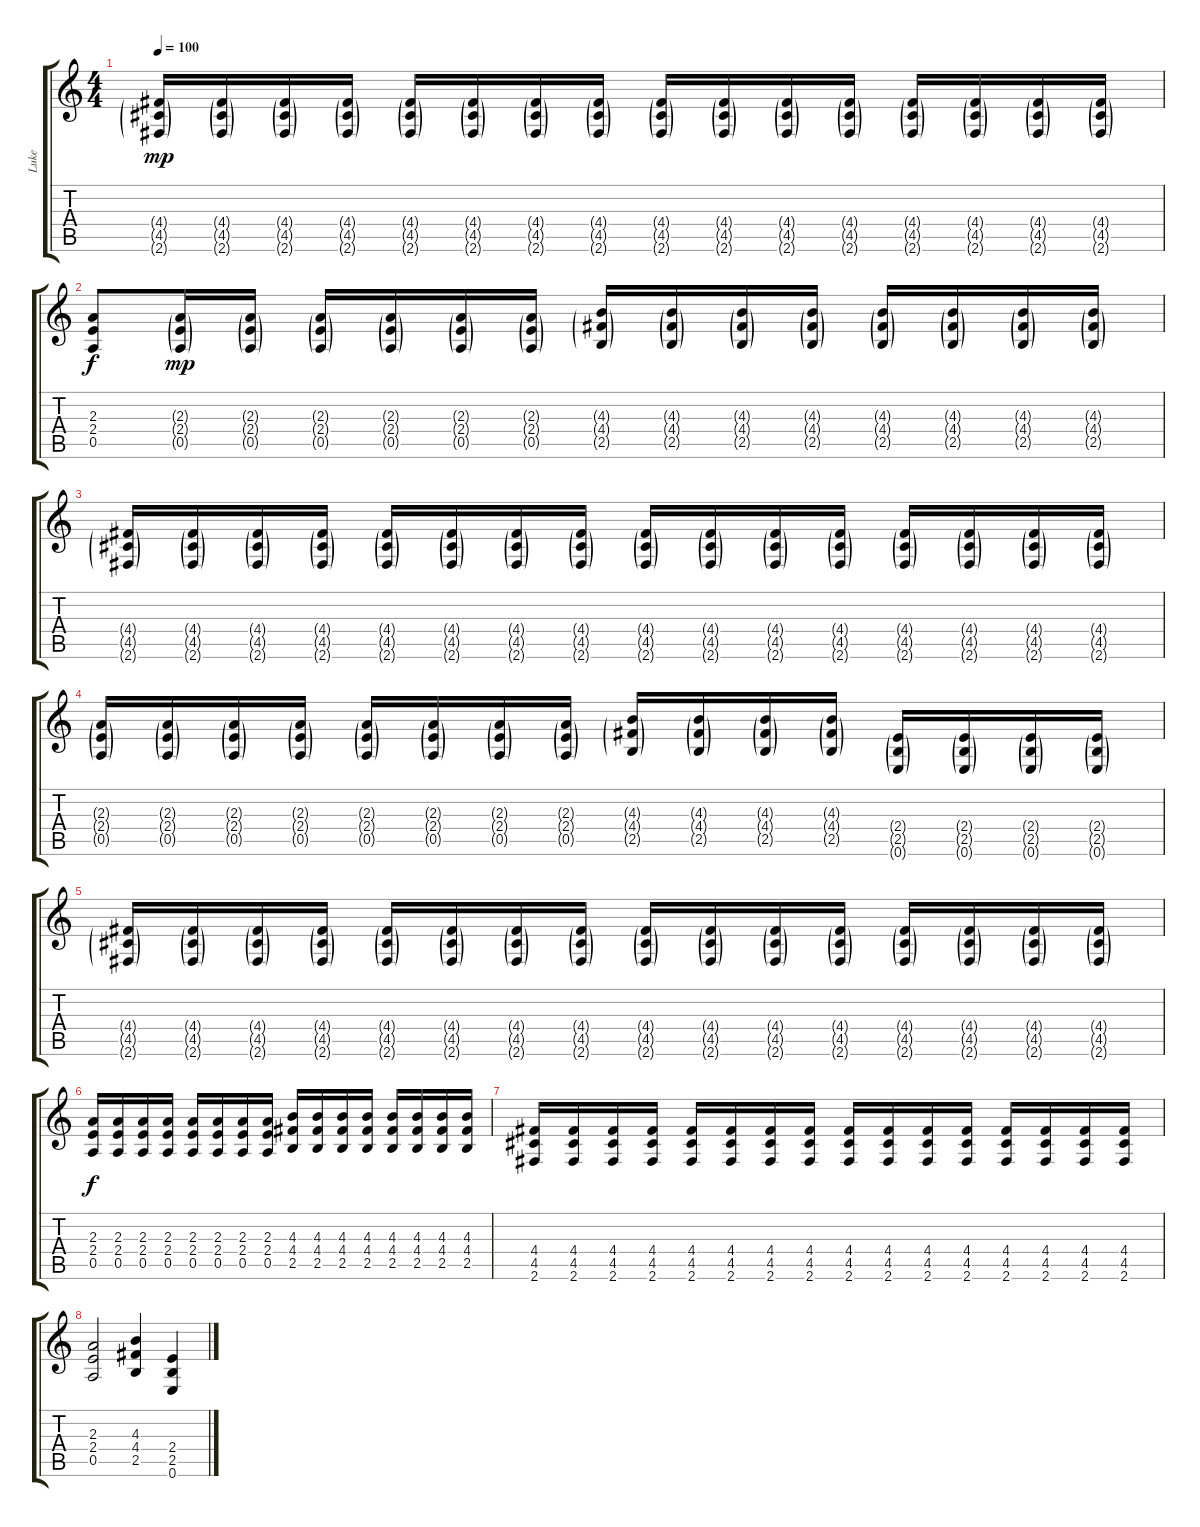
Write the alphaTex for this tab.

\track ("Luke" "Luke") {instrument distortionguitar}
\staff {score tabs}
\tuning (E4 B3 G3 D3 A2 E2) {hide}
\ts (4 4)
\tempo 100
\clef g2
\ks c
(4.4{g} 4.5{g} 2.6{g}).16{dy mp} (4.4{g} 4.5{g} 2.6{g}).16 (4.4{g} 4.5{g} 2.6{g}).16 (4.4{g} 4.5{g} 2.6{g}).16 (4.4{g} 4.5{g} 2.6{g}).16 (4.4{g} 4.5{g} 2.6{g}).16 (4.4{g} 4.5{g} 2.6{g}).16 (4.4{g} 4.5{g} 2.6{g}).16 (4.4{g} 4.5{g} 2.6{g}).16 (4.4{g} 4.5{g} 2.6{g}).16 (4.4{g} 4.5{g} 2.6{g}).16 (4.4{g} 4.5{g} 2.6{g}).16 (4.4{g} 4.5{g} 2.6{g}).16 (4.4{g} 4.5{g} 2.6{g}).16 (4.4{g} 4.5{g} 2.6{g}).16 (4.4{g} 4.5{g} 2.6{g}).16 |
(2.3 2.4 0.5).8{dy f} (2.3{g} 2.4{g} 0.5{g}).16{dy mp} (2.3{g} 2.4{g} 0.5{g}).16 (2.3{g} 2.4{g} 0.5{g}).16 (2.3{g} 2.4{g} 0.5{g}).16 (2.3{g} 2.4{g} 0.5{g}).16 (2.3{g} 2.4{g} 0.5{g}).16 (4.3{g} 4.4{g} 2.5{g}).16 (4.3{g} 4.4{g} 2.5{g}).16 (4.3{g} 4.4{g} 2.5{g}).16 (4.3{g} 4.4{g} 2.5{g}).16 (4.3{g} 4.4{g} 2.5{g}).16 (4.3{g} 4.4{g} 2.5{g}).16 (4.3{g} 4.4{g} 2.5{g}).16 (4.3{g} 4.4{g} 2.5{g}).16 |
(4.4{g} 4.5{g} 2.6{g}).16 (4.4{g} 4.5{g} 2.6{g}).16 (4.4{g} 4.5{g} 2.6{g}).16 (4.4{g} 4.5{g} 2.6{g}).16 (4.4{g} 4.5{g} 2.6{g}).16 (4.4{g} 4.5{g} 2.6{g}).16 (4.4{g} 4.5{g} 2.6{g}).16 (4.4{g} 4.5{g} 2.6{g}).16 (4.4{g} 4.5{g} 2.6{g}).16 (4.4{g} 4.5{g} 2.6{g}).16 (4.4{g} 4.5{g} 2.6{g}).16 (4.4{g} 4.5{g} 2.6{g}).16 (4.4{g} 4.5{g} 2.6{g}).16 (4.4{g} 4.5{g} 2.6{g}).16 (4.4{g} 4.5{g} 2.6{g}).16 (4.4{g} 4.5{g} 2.6{g}).16 |
(2.3{g} 2.4{g} 0.5{g}).16 (2.3{g} 2.4{g} 0.5{g}).16 (2.3{g} 2.4{g} 0.5{g}).16 (2.3{g} 2.4{g} 0.5{g}).16 (2.3{g} 2.4{g} 0.5{g}).16 (2.3{g} 2.4{g} 0.5{g}).16 (2.3{g} 2.4{g} 0.5{g}).16 (2.3{g} 2.4{g} 0.5{g}).16 (4.3{g} 4.4{g} 2.5{g}).16 (4.3{g} 4.4{g} 2.5{g}).16 (4.3{g} 4.4{g} 2.5{g}).16 (4.3{g} 4.4{g} 2.5{g}).16 (2.4{g} 2.5{g} 0.6{g}).16 (2.4{g} 2.5{g} 0.6{g}).16 (2.4{g} 2.5{g} 0.6{g}).16 (2.4{g} 2.5{g} 0.6{g}).16 |
(4.4{g} 4.5{g} 2.6{g}).16 (4.4{g} 4.5{g} 2.6{g}).16 (4.4{g} 4.5{g} 2.6{g}).16 (4.4{g} 4.5{g} 2.6{g}).16 (4.4{g} 4.5{g} 2.6{g}).16 (4.4{g} 4.5{g} 2.6{g}).16 (4.4{g} 4.5{g} 2.6{g}).16 (4.4{g} 4.5{g} 2.6{g}).16 (4.4{g} 4.5{g} 2.6{g}).16 (4.4{g} 4.5{g} 2.6{g}).16 (4.4{g} 4.5{g} 2.6{g}).16 (4.4{g} 4.5{g} 2.6{g}).16 (4.4{g} 4.5{g} 2.6{g}).16 (4.4{g} 4.5{g} 2.6{g}).16 (4.4{g} 4.5{g} 2.6{g}).16 (4.4{g} 4.5{g} 2.6{g}).16 |
(2.3 2.4 0.5).16{dy f} (2.3 2.4 0.5).16 (2.3 2.4 0.5).16 (2.3 2.4 0.5).16 (2.3 2.4 0.5).16 (2.3 2.4 0.5).16 (2.3 2.4 0.5).16 (2.3 2.4 0.5).16 (4.3 4.4 2.5).16 (4.3 4.4 2.5).16 (4.3 4.4 2.5).16 (4.3 4.4 2.5).16 (4.3 4.4 2.5).16 (4.3 4.4 2.5).16 (4.3 4.4 2.5).16 (4.3 4.4 2.5).16 |
(4.4 4.5 2.6).16 (4.4 4.5 2.6).16 (4.4 4.5 2.6).16 (4.4 4.5 2.6).16 (4.4 4.5 2.6).16 (4.4 4.5 2.6).16 (4.4 4.5 2.6).16 (4.4 4.5 2.6).16 (4.4 4.5 2.6).16 (4.4 4.5 2.6).16 (4.4 4.5 2.6).16 (4.4 4.5 2.6).16 (4.4 4.5 2.6).16 (4.4 4.5 2.6).16 (4.4 4.5 2.6).16 (4.4 4.5 2.6).16 |
(2.3 2.4 0.5).2 (4.3 4.4 2.5).4 (2.4 2.5 0.6).4
